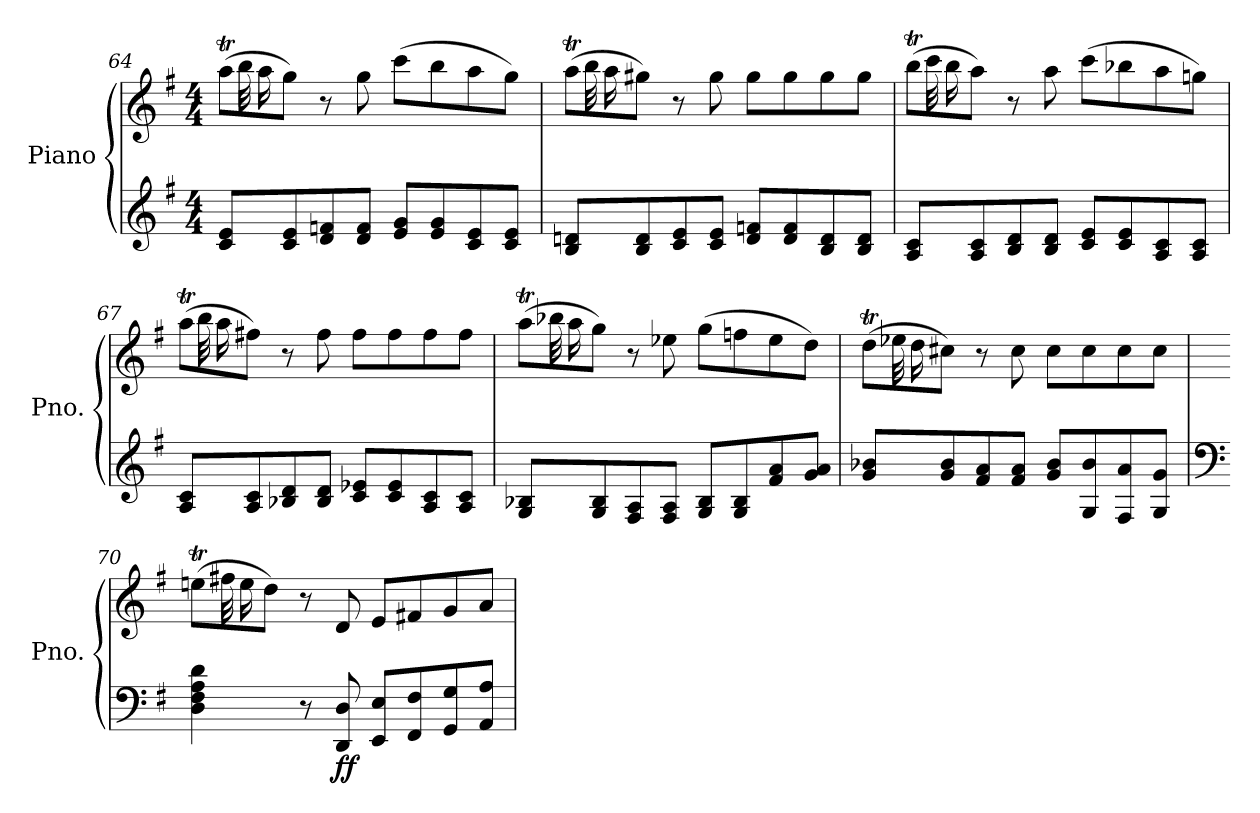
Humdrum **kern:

**kern	**kern	**dynam
*part1	*part1	*part1
*staff2	*staff1	*staff1/2
*I"Piano	*	*
*I'Pno.	*	*
*clefG2	*clefG2	*
*k[f#]	*k[f#]	*
*M4/4	*M4/4	*
=64	=64	=64
*	*^	*
8c/ 8e/L	(8aaT\L	32ryy	.
.	.	32bb!	.
.	.	16aa!	.
8c/ 8e/	8gg\J)	2..ryy	.
8d/ 8fn/	8r	.	.
8d/ 8f/J	8gg\	.	.
8e/ 8g/L	(8ccc\L	.	.
8e/ 8g/	8bb\	.	.
8c/ 8e/	8aa\	.	.
8c/ 8e/J	8gg\J)	.	.
=65	=65	=65	=65
8B/ 8dn/L	(8aaT\L	32ryy	.
.	.	32bb!	.
.	.	16aa!	.
8B/ 8d/	8gg#X\J)	2..ryy	.
8c/ 8e/	8r	.	.
8c/ 8e/J	8gg#\	.	.
8d/ 8fn/L	8gg#\L	.	.
8d/ 8f/	8gg#\	.	.
8B/ 8d/	8gg#\	.	.
8B/ 8d/J	8gg#\J	.	.
=66	=66	=66	=66
8A/ 8c/L	(8bbt\L	32ryy	.
.	.	32ccc!	.
.	.	16bb!	.
8A/ 8c/	8aa\J)	2..ryy	.
8B/ 8d/	8r	.	.
8B/ 8d/J	8aa\	.	.
8c/ 8e/L	(8ccc\L	.	.
8c/ 8e/	8bb-X\	.	.
8A/ 8c/	8aa\	.	.
8A/ 8c/J	8ggn\J)	.	.
=67	=67	=67	=67
8A/ 8c/L	(8aaT\L	32ryy	.
.	.	32bb!	.
.	.	16aa!	.
8A/ 8c/	8ff#X\J)	2..ryy	.
8B-X/ 8d/	8r	.	.
8B-/ 8d/J	8ff#\	.	.
8c/ 8e-X/L	8ff#\L	.	.
8c/ 8e-/	8ff#\	.	.
8A/ 8c/	8ff#\	.	.
8A/ 8c/J	8ff#\J	.	.
=68	=68	=68	=68
8G/ 8B-X/L	(8aaT\L	32ryy	.
.	.	32bb-X!	.
.	.	16aa!	.
8G/ 8B-/	8gg\J)	2..ryy	.
8F#/ 8A/	8r	.	.
8F#/ 8A/J	8ee-X\	.	.
8G/ 8B-/L	(8gg\L	.	.
8G/ 8B-/	8ffn\	.	.
8f#/ 8a/	8ee-\	.	.
8g/ 8a/J	8dd\J)	.	.
=69	=69	=69	=69
8g/ 8b-X/L	(8ddT\L	32ryy	.
.	.	32ee-X!	.
.	.	16dd!	.
8g/ 8b-/	8cc#X\J)	2..ryy	.
8f#/ 8a/	8r	.	.
8f#/ 8a/J	8cc#\	.	.
8g/ 8b-/L	8cc#\L	.	.
8G/ 8b-/	8cc#\	.	.
8F#/ 8a/	8cc#\	.	.
8G/ 8g/J	8cc#\J	.	.
=70	=70	=70	=70
*clefF4	*	*	*
4D\ 4F#\ 4A\ 4d\	(8eenT\L	32ryy	.
.	.	32ff#X!	.
.	.	16ee!	.
.	8dd\J)	2..ryy	.
8r	8r	.	.
!	!	!	!LO:DY:b=2
!	!	!	!LO:DY:n=1:b
8DD/ 8D/	8d/	.	f f
8EE/ 8E/L	8e/L	.	.
8FF#/ 8F#/	8f#X/	.	.
8GG/ 8G/	8g/	.	.
8AA/ 8A/J	8a/J	.	.
*	*v	*v	*
=	=	=
*-	*-	*-
